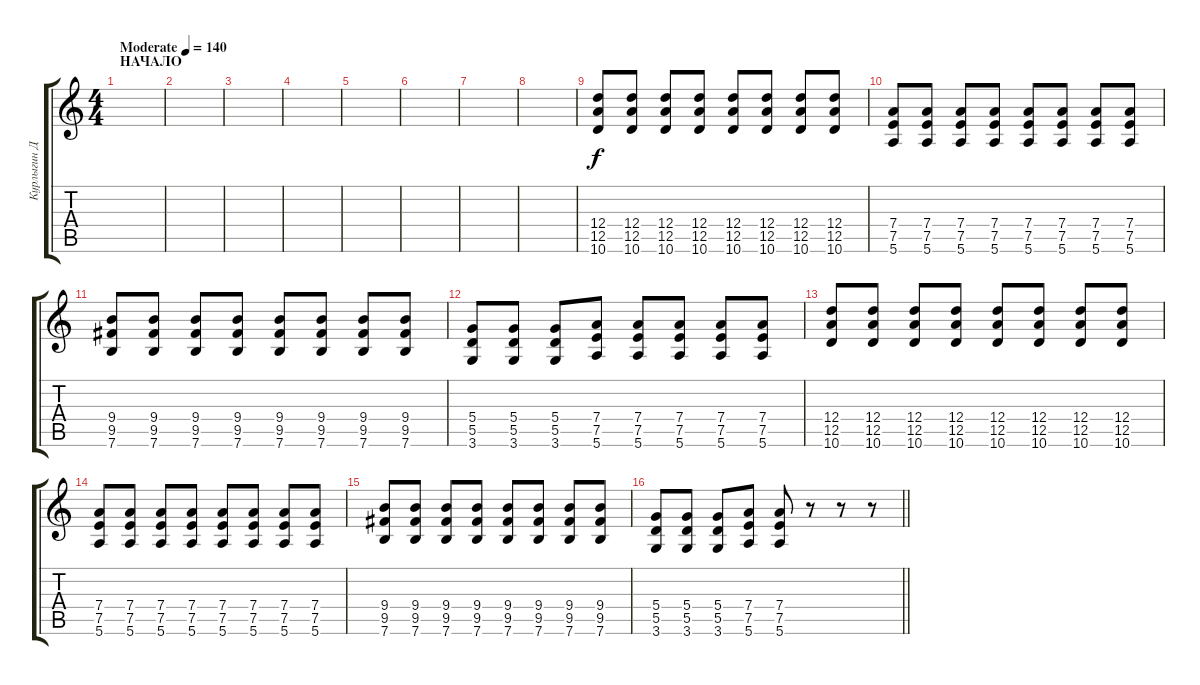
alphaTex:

\track ("Курлыгин Дмитрий (гит)" "Курлыгин Д") {instrument distortionguitar}
\staff {score tabs}
\tuning (E4 B3 G3 D3 A2 E2) {hide}
\ts (4 4)
\section ("" "НАЧАЛО")
\tempo (140 "Moderate")
\clef g2
\ks c
|
|
|
|
|
|
|
|
(12.4 12.5 10.6).8 (12.4 12.5 10.6).8 (12.4 12.5 10.6).8 (12.4 12.5 10.6).8 (12.4 12.5 10.6).8 (12.4 12.5 10.6).8 (12.4 12.5 10.6).8 (12.4 12.5 10.6).8 |
(7.4 7.5 5.6).8 (7.4 7.5 5.6).8 (7.4 7.5 5.6).8 (7.4 7.5 5.6).8 (7.4 7.5 5.6).8 (7.4 7.5 5.6).8 (7.4 7.5 5.6).8 (7.4 7.5 5.6).8 |
(9.4 9.5 7.6).8 (9.4 9.5 7.6).8 (9.4 9.5 7.6).8 (9.4 9.5 7.6).8 (9.4 9.5 7.6).8 (9.4 9.5 7.6).8 (9.4 9.5 7.6).8 (9.4 9.5 7.6).8 |
(5.4 5.5 3.6).8 (5.4 5.5 3.6).8 (5.4 5.5 3.6).8 (7.4 7.5 5.6).8 (7.4 7.5 5.6).8 (7.4 7.5 5.6).8 (7.4 7.5 5.6).8 (7.4 7.5 5.6).8 |
(12.4 12.5 10.6).8 (12.4 12.5 10.6).8 (12.4 12.5 10.6).8 (12.4 12.5 10.6).8 (12.4 12.5 10.6).8 (12.4 12.5 10.6).8 (12.4 12.5 10.6).8 (12.4 12.5 10.6).8 |
(7.4 7.5 5.6).8 (7.4 7.5 5.6).8 (7.4 7.5 5.6).8 (7.4 7.5 5.6).8 (7.4 7.5 5.6).8 (7.4 7.5 5.6).8 (7.4 7.5 5.6).8 (7.4 7.5 5.6).8 |
(9.4 9.5 7.6).8 (9.4 9.5 7.6).8 (9.4 9.5 7.6).8 (9.4 9.5 7.6).8 (9.4 9.5 7.6).8 (9.4 9.5 7.6).8 (9.4 9.5 7.6).8 (9.4 9.5 7.6).8 |
\barLineRight lightlight
(5.4 5.5 3.6).8 (5.4 5.5 3.6).8 (5.4 5.5 3.6).8 (7.4 7.5 5.6).8 (7.4 7.5 5.6).8 r.8 r.8 r.8
